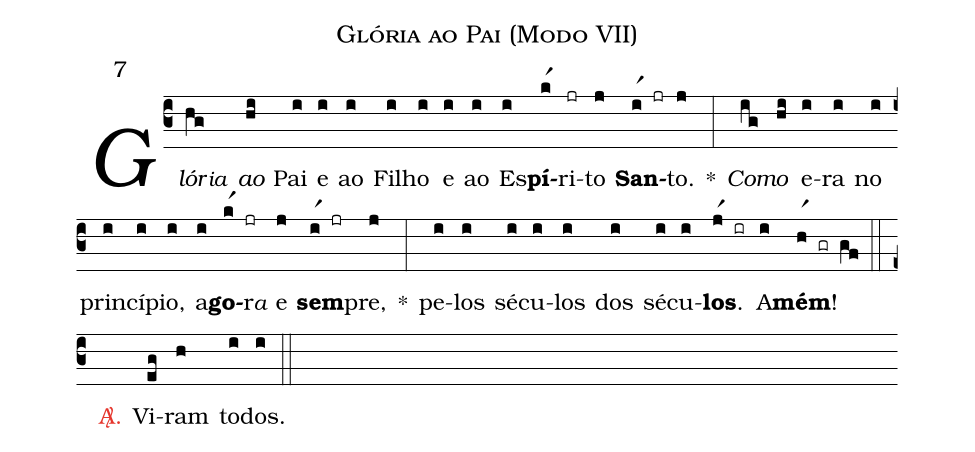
name: Glória ao Pai (Modo VII);
mode: 7;
%%
(c3)

<i>Glór</i><e>ia</e>(hg) <i>ao</i>(hi) Pai(i) e(i) ao(i) Fi(i)lho(i) e(i) ao(i) Es(i)<b>pí</b>(kr1)ri(jr)to(j) <b>San</b>(ir1 jr)to.(j) *(:) <i>Co</i>(ig)<i>mo</i>(hi) e(i)ra(i) no(i) prin(i)cí(i)pio,(i) a(i)<b>go</b>(kr1 jr)r<e>a</e> e(j) <b>sem</b>(ir1 jr)pre,(j) *(:) pe(i)los(i) sé(i)cu(i)los(i) dos(i)

sé(i)cu(i)<b>los</b>.(jr1 ir) A(i)<b>mém</b>!(hr1 gr gf)

(::)

<c><sp>A/</sp>.</c>() Vi(eg)ram(h) to(i)dos.(i)

(::)
